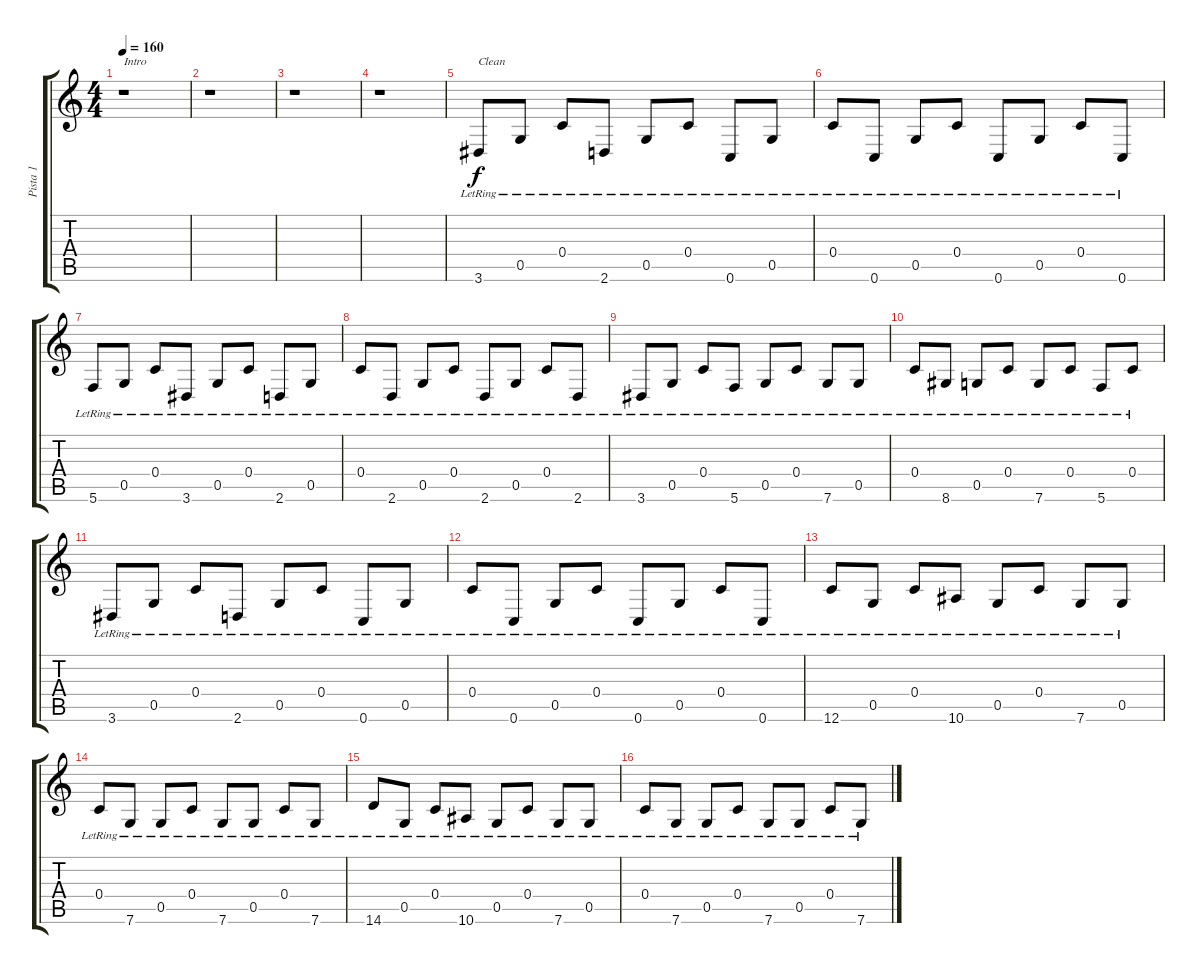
\track ("Pista 1" "Pista 1") {instrument electricguitarclean}
\staff {score tabs}
\tuning (D4 A3 F3 C3 G2 C2) {hide}
\ts (4 4)
\tempo 160
\clef g2
\ks c
r.1{txt "Intro" dy f instrument electricguitarclean} |
r.1 |
r.1 |
r.1 |
3.6{lr}.8{txt "Clean"} 0.5{lr}.8 0.4{lr}.8 2.6{lr}.8 0.5{lr}.8 0.4{lr}.8 0.6{lr}.8 0.5{lr}.8 |
0.4{lr}.8 0.6{lr}.8 0.5{lr}.8 0.4{lr}.8 0.6{lr}.8 0.5{lr}.8 0.4{lr}.8 0.6{lr}.8 |
5.6{lr}.8 0.5{lr}.8 0.4{lr}.8 3.6{lr}.8 0.5{lr}.8 0.4{lr}.8 2.6{lr}.8 0.5{lr}.8 |
0.4{lr}.8 2.6{lr}.8 0.5{lr}.8 0.4{lr}.8 2.6{lr}.8 0.5{lr}.8 0.4{lr}.8 2.6{lr}.8 |
3.6{lr}.8 0.5{lr}.8 0.4{lr}.8 5.6{lr}.8 0.5{lr}.8 0.4{lr}.8 7.6{lr}.8 0.5{lr}.8 |
0.4{lr}.8 8.6{lr}.8 0.5{lr}.8 0.4{lr}.8 7.6{lr}.8 0.4{lr}.8 5.6{lr}.8 0.4{lr}.8 |
3.6{lr}.8 0.5{lr}.8 0.4{lr}.8 2.6{lr}.8 0.5{lr}.8 0.4{lr}.8 0.6{lr}.8 0.5{lr}.8 |
0.4{lr}.8 0.6{lr}.8 0.5{lr}.8 0.4{lr}.8 0.6{lr}.8 0.5{lr}.8 0.4{lr}.8 0.6{lr}.8 |
12.6{lr}.8 0.5{lr}.8 0.4{lr}.8 10.6{lr}.8 0.5{lr}.8 0.4{lr}.8 7.6{lr}.8 0.5{lr}.8 |
0.4{lr}.8 7.6{lr}.8 0.5{lr}.8 0.4{lr}.8 7.6{lr}.8 0.5{lr}.8 0.4{lr}.8 7.6{lr}.8 |
14.6{lr}.8 0.5{lr}.8 0.4{lr}.8 10.6{lr}.8 0.5{lr}.8 0.4{lr}.8 7.6{lr}.8 0.5{lr}.8 |
0.4{lr}.8 7.6{lr}.8 0.5{lr}.8 0.4{lr}.8 7.6{lr}.8 0.5{lr}.8 0.4{lr}.8 7.6{lr}.8
